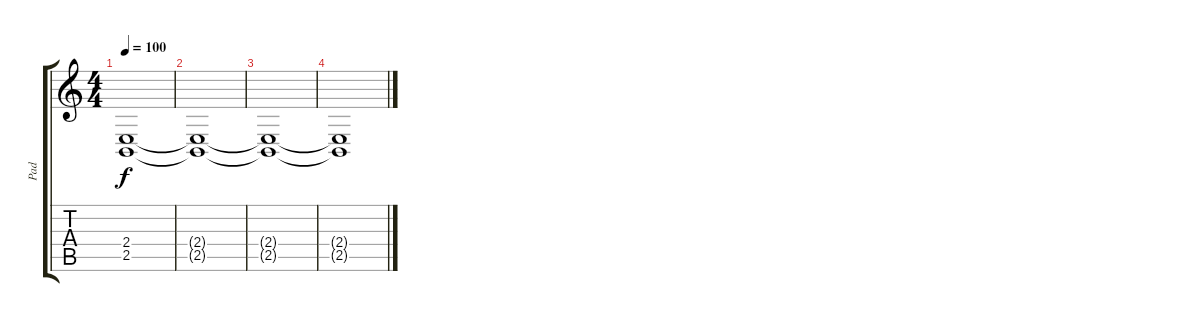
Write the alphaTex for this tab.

\track ("Pad" "Pad") {instrument pad7halo}
\staff {score tabs}
\tuning (E4 B3 G3 D3 A2 E2) {hide}
\ts (4 4)
\tempo 100
\clef g2
\ks c
(2.4 2.5).1{dy f} |
(2.4{t} 2.5{t}).1 |
(2.4{t} 2.5{t}).1{volume 0} |
(2.4{t} 2.5{t}).1
